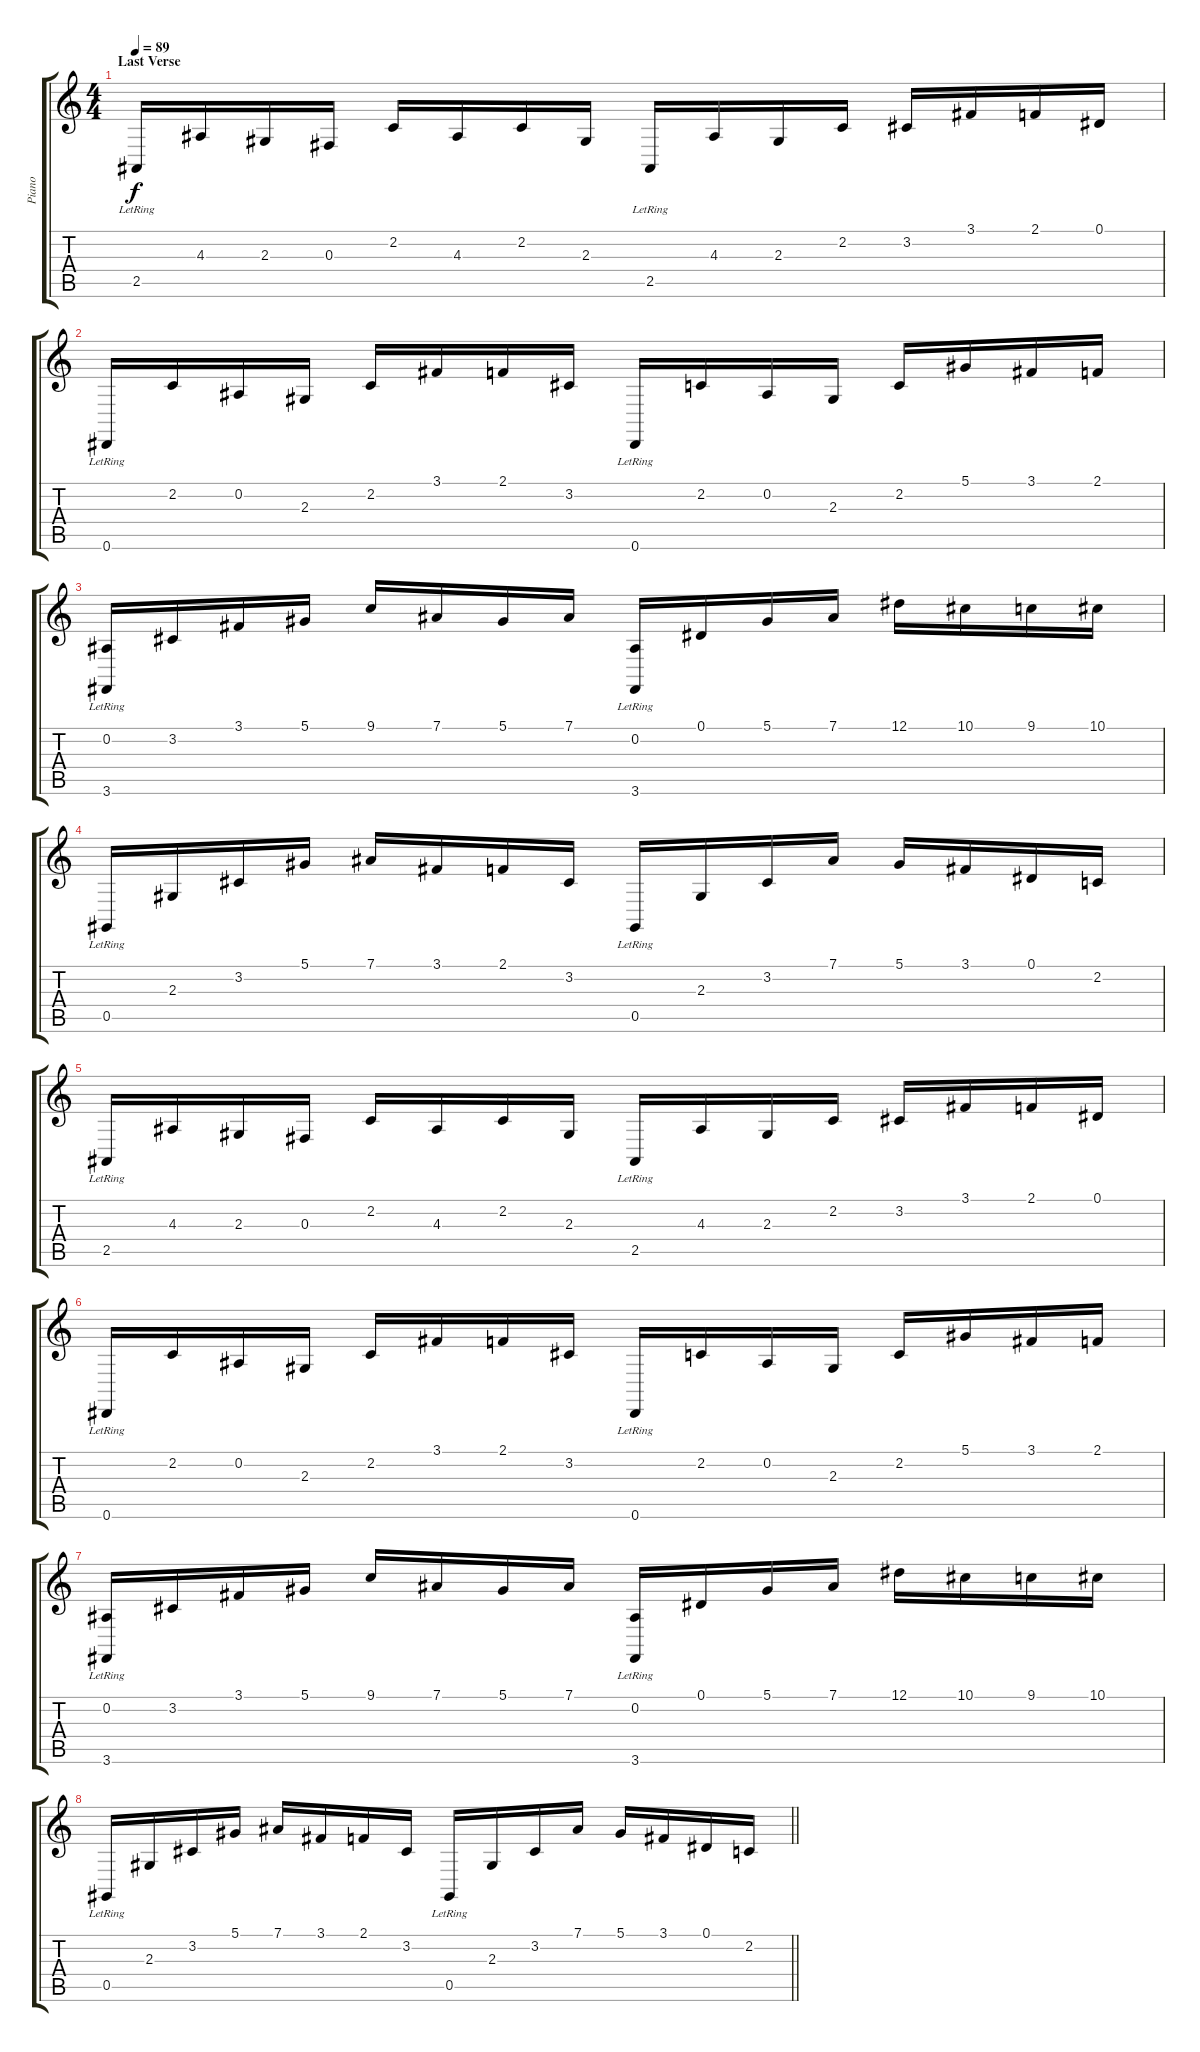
\track ("Piano" "Piano") {instrument acousticgrandpiano}
\staff {score tabs}
\tuning (Eb4 Bb3 Gb3 Db3 Ab2 Eb2) {hide}
\ts (4 4)
\section ("" "Last Verse")
\tempo 89
\clef g2
\ks c
2.5{lr}.16{dy f} 4.3.16 2.3.16 0.3.16 2.2.16 4.3.16 2.2.16 2.3.16 2.5{lr}.16 4.3.16 2.3.16 2.2.16 3.2.16 3.1.16 2.1.16 0.1.16 |
0.6{lr}.16 2.2.16 0.2.16 2.3.16 2.2.16 3.1.16 2.1.16 3.2.16 0.6{lr}.16 2.2.16 0.2.16 2.3.16 2.2.16 5.1.16 3.1.16 2.1.16 |
(0.2 3.6{lr}).16 3.2.16 3.1.16 5.1.16 9.1.16 7.1.16 5.1.16 7.1.16 (0.2 3.6{lr}).16 0.1.16 5.1.16 7.1.16 12.1.16 10.1.16 9.1.16 10.1.16 |
0.5{lr}.16 2.3.16 3.2.16 5.1.16 7.1.16 3.1.16 2.1.16 3.2.16 0.5{lr}.16 2.3.16 3.2.16 7.1.16 5.1.16 3.1.16 0.1.16 2.2.16 |
2.5{lr}.16 4.3.16 2.3.16 0.3.16 2.2.16 4.3.16 2.2.16 2.3.16 2.5{lr}.16 4.3.16 2.3.16 2.2.16 3.2.16 3.1.16 2.1.16 0.1.16 |
0.6{lr}.16 2.2.16 0.2.16 2.3.16 2.2.16 3.1.16 2.1.16 3.2.16 0.6{lr}.16 2.2.16 0.2.16 2.3.16 2.2.16 5.1.16 3.1.16 2.1.16 |
(0.2 3.6{lr}).16 3.2.16 3.1.16 5.1.16 9.1.16 7.1.16 5.1.16 7.1.16 (0.2 3.6{lr}).16 0.1.16 5.1.16 7.1.16 12.1.16 10.1.16 9.1.16 10.1.16 |
\barLineRight lightlight
0.5{lr}.16 2.3.16 3.2.16 5.1.16 7.1.16 3.1.16 2.1.16 3.2.16 0.5{lr}.16 2.3.16 3.2.16 7.1.16 5.1.16 3.1.16 0.1.16 2.2.16
